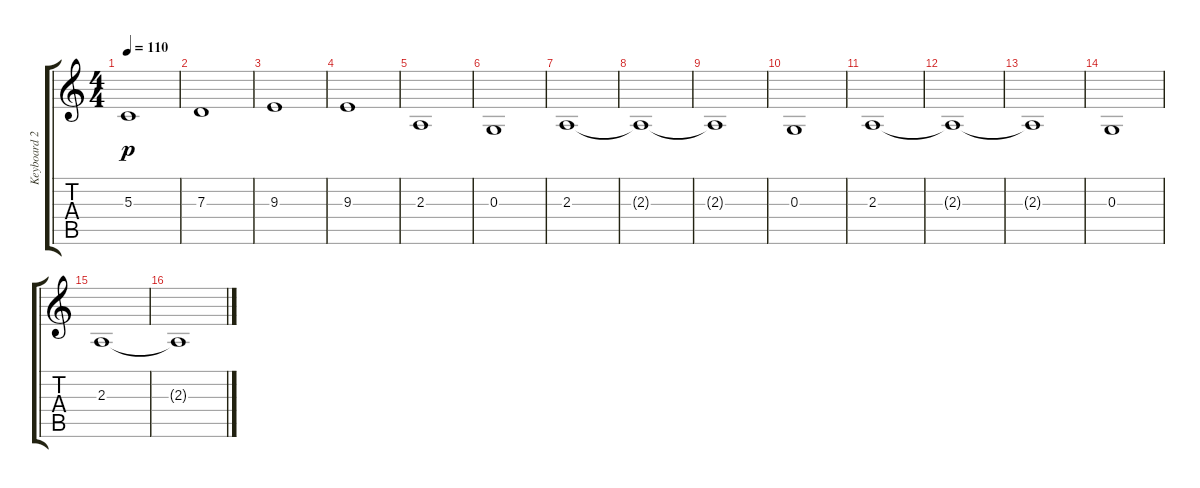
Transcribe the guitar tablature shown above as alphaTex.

\track ("Keyboard 2" "Keyboard 2") {instrument synthstrings2}
\staff {score tabs}
\tuning (E4 B3 G3 D3 A2 E2) {hide}
\ts (4 4)
\tempo 110
\clef g2
\ks c
5.3.1{dy p} |
7.3.1 |
9.3.1 |
9.3.1 |
2.3.1 |
0.3.1 |
2.3.1 |
2.3{t}.1 |
2.3{t}.1 |
0.3.1 |
2.3.1 |
2.3{t}.1 |
2.3{t}.1 |
0.3.1 |
2.3.1 |
2.3{t}.1
